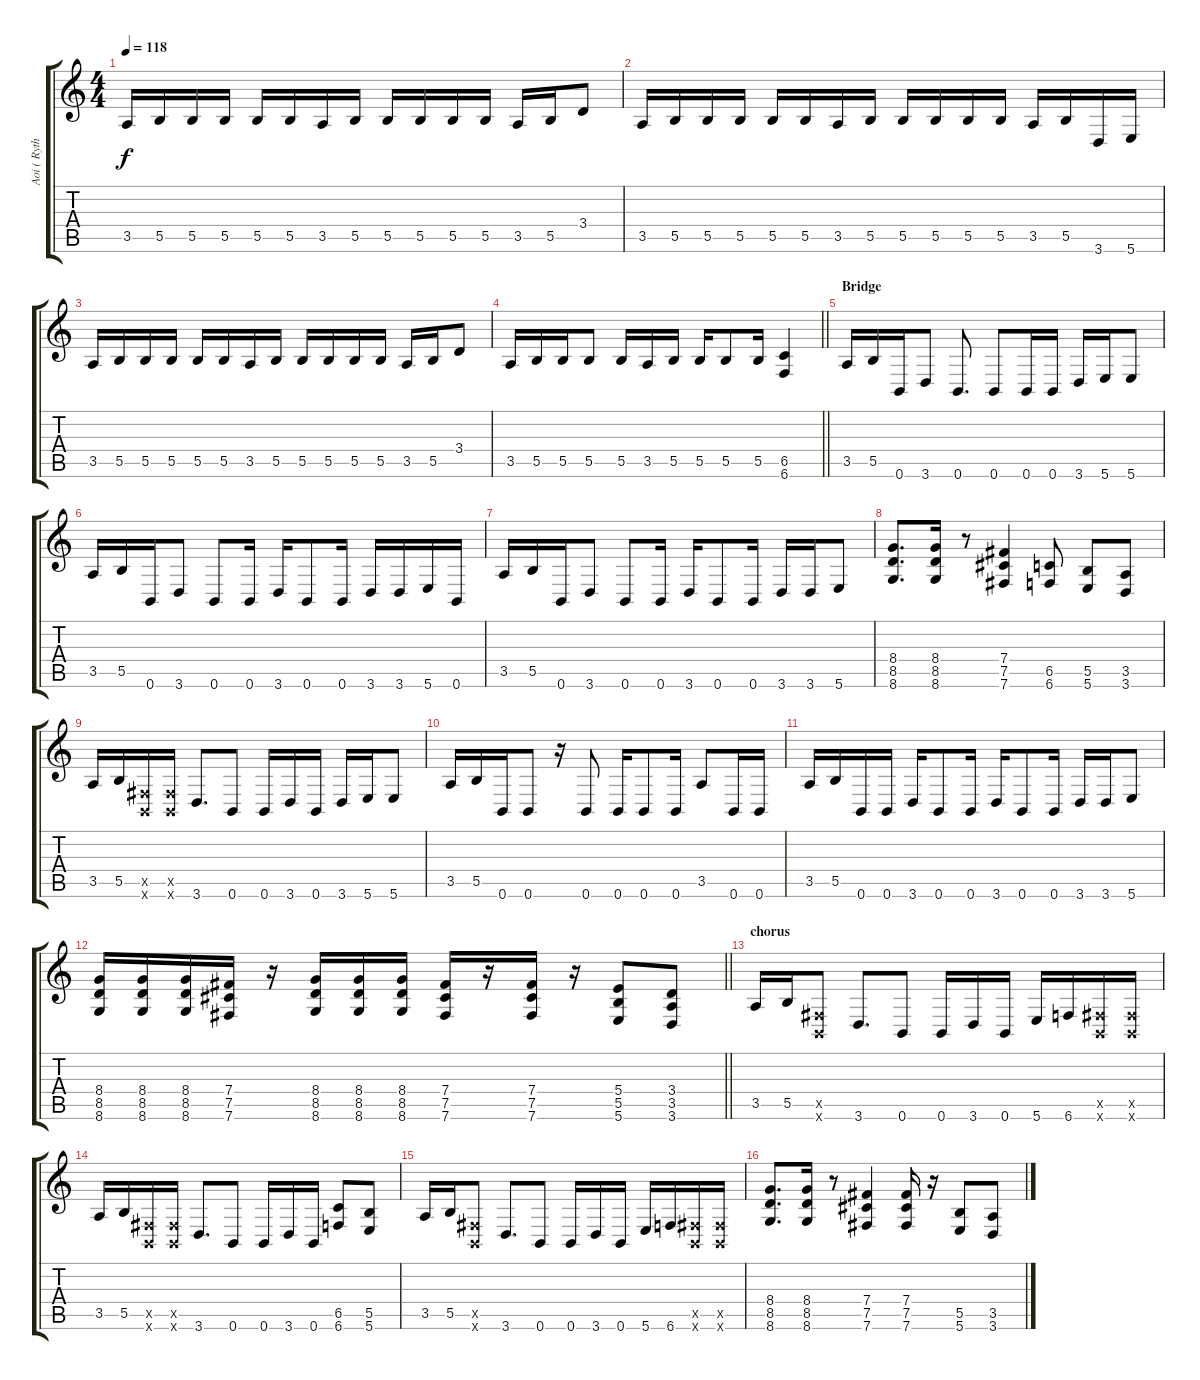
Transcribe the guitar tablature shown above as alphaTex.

\track ("Aoi ( Rythm )" "Aoi ( Ryth") {instrument distortionguitar}
\staff {score tabs}
\tuning (Db4 Ab3 E3 B2 Gb2 B1) {hide}
\ts (4 4)
\tempo 118
\clef g2
\ks c
3.5.16{dy f} 5.5.16 5.5.16 5.5.16 5.5.16 5.5.16 3.5.16 5.5.16 5.5.16 5.5.16 5.5.16 5.5.16 3.5.16 5.5.16 3.4.8 |
3.5.16 5.5.16 5.5.16 5.5.16 5.5.16 5.5.16 3.5.16 5.5.16 5.5.16 5.5.16 5.5.16 5.5.16 3.5.16 5.5.16 3.6.16 5.6.16 |
3.5.16 5.5.16 5.5.16 5.5.16 5.5.16 5.5.16 3.5.16 5.5.16 5.5.16 5.5.16 5.5.16 5.5.16 3.5.16 5.5.16 3.4.8 |
\barLineRight lightlight
3.5.16 5.5.16 5.5.16 5.5.8 5.5.16 3.5.16 5.5.16 5.5.16 5.5.8 5.5.16 (6.5 6.6).4 |
\section ("" "Bridge")
3.5.16 5.5.16 0.6.16 3.6.8 0.6.8{d} 0.6.8 0.6.16 0.6.16 3.6.16 5.6.16 5.6.8 |
3.5.16 5.5.16 0.6.16 3.6.8 0.6.8 0.6.16 3.6.16 0.6.8 0.6.16 3.6.16 3.6.16 5.6.16 0.6.16 |
3.5.16 5.5.16 0.6.16 3.6.8 0.6.8 0.6.16 3.6.16 0.6.8 0.6.16 3.6.16 3.6.16 5.6.8 |
(8.4 8.5 8.6).8{d} (8.4 8.5 8.6).16 r.8 (7.4 7.5 7.6).4 (6.5 6.6).8 (5.5 5.6).8 (3.5 3.6).8 |
3.5.16 5.5.16 (0.5{x} 0.6{x}).16 (0.5{x} 0.6{x}).16 3.6.8{d} 0.6.8 0.6.16 3.6.16 0.6.16 3.6.16 5.6.16 5.6.8 |
3.5.16 5.5.16 0.6.16 0.6.8 r.16 0.6.8 0.6.16 0.6.8 0.6.16 3.5.8 0.6.16 0.6.16 |
3.5.16 5.5.16 0.6.16 0.6.16 3.6.16 0.6.8 0.6.16 3.6.16 0.6.8 0.6.16 3.6.16 3.6.16 5.6.8 |
\barLineRight lightlight
(8.4 8.5 8.6).16 (8.4 8.5 8.6).16 (8.4 8.5 8.6).16 (7.4 7.5 7.6).16 r.16 (8.4 8.5 8.6).16 (8.4 8.5 8.6).16 (8.4 8.5 8.6).16 (7.4 7.5 7.6).16 r.16 (7.4 7.5 7.6).16 r.16 (5.4 5.5 5.6).8 (3.4 3.5 3.6).8 |
\section ("" "chorus")
3.5.16 5.5.16 (0.5{x} 0.6{x}).8 3.6.8{d} 0.6.8 0.6.16 3.6.16 0.6.16 5.6.16 6.6.16 (0.5{x} 0.6{x}).16 (0.5{x} 0.6{x}).16 |
3.5.16 5.5.16 (0.5{x} 0.6{x}).16 (0.5{x} 0.6{x}).16 3.6.8{d} 0.6.8 0.6.16 3.6.16 0.6.16 (6.5 6.6).8 (5.5 5.6).8 |
3.5.16 5.5.16 (0.5{x} 0.6{x}).8 3.6.8{d} 0.6.8 0.6.16 3.6.16 0.6.16 5.6.16 6.6.16 (0.5{x} 0.6{x}).16 (0.5{x} 0.6{x}).16 |
(8.4 8.5 8.6).8{d} (8.4 8.5 8.6).16 r.8 (7.4 7.5 7.6).4 (7.4 7.5 7.6).16 r.16 (5.5 5.6).8 (3.5 3.6).8
